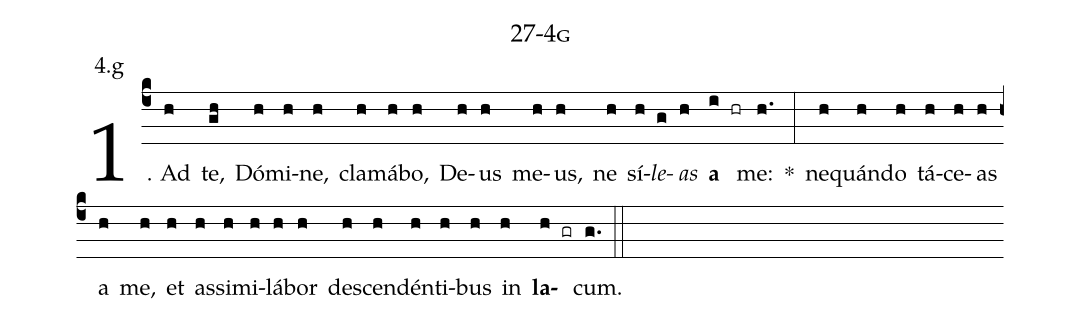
name: 27-4g;
annotation: 4.g;
%%
(c4)1. Ad(h) te,(gh) Dó(h)mi(h)ne,(h) cla(h)má(h)bo,(h) De(h)us(h) me(h)us,(h) ne(h) sí(h)<i>le</i>(g)<i>as</i>(h) <b>a</b>(i hr) me:(h.) *(:) ne(h)quán(h)do(h) tá(h)ce(h)as(h) a(h) me,(h) et(h) as(h)si(h)mi(h)lá(h)bor(h) de(h)scen(h)dén(h)ti(h)bus(h) in(h) <b>la</b>(h gr)cum.(g.) (::)
